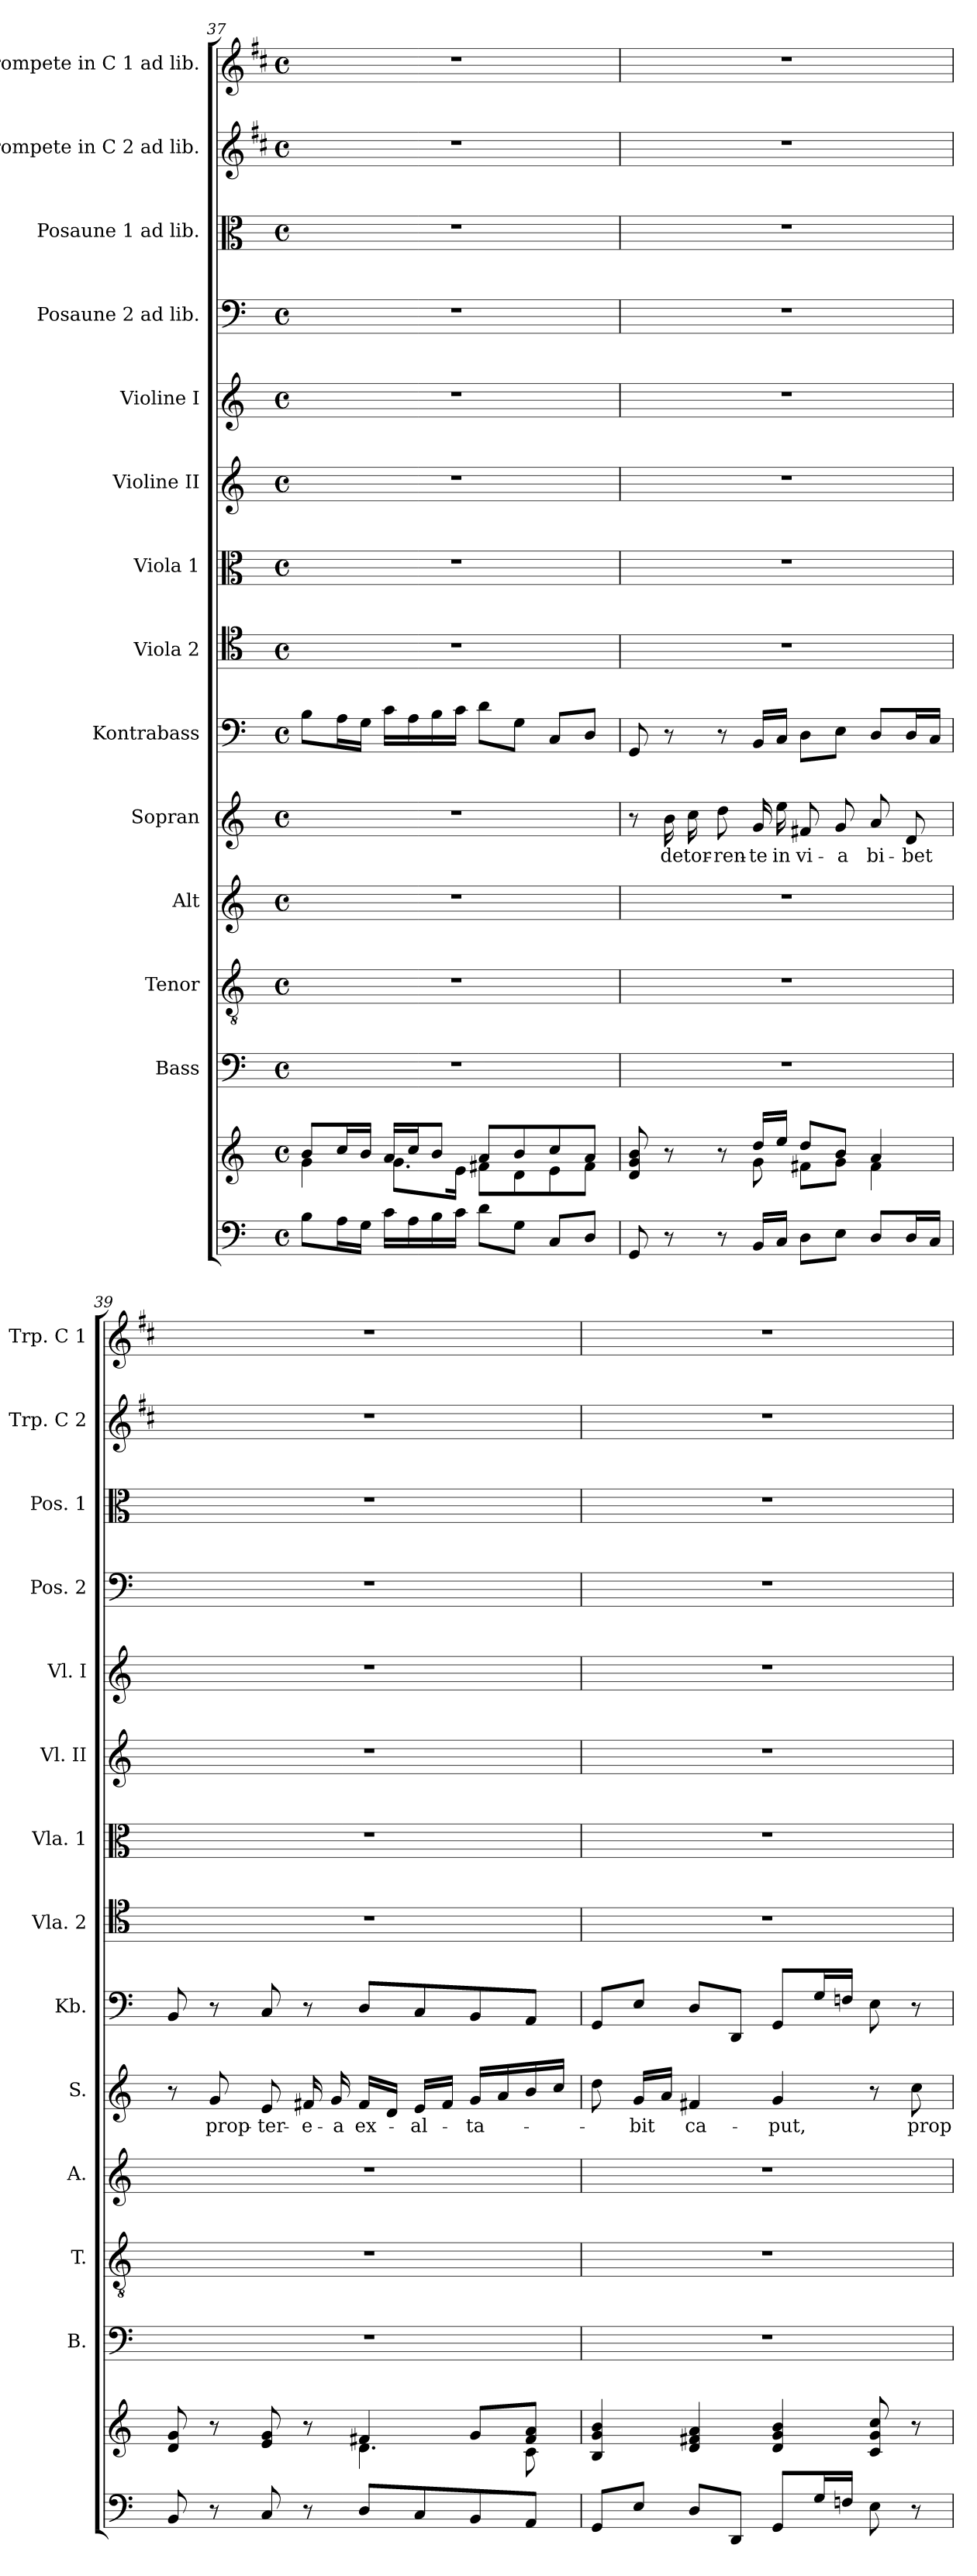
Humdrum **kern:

**kern	**kern	**kern	**kern	**kern	**kern	**text	**kern	**kern	**kern	**kern	**kern	**kern	**kern	**kern	**kern
*part14	*part14	*part13	*part12	*part11	*part10	*part10	*part9	*part8	*part7	*part6	*part5	*part4	*part3	*part2	*part1
*staff15	*staff14	*staff13	*staff12	*staff11	*staff10	*staff10	*staff9	*staff8	*staff7	*staff6	*staff5	*staff4	*staff3	*staff2	*staff1
*	*	*I"Bass	*I"Tenor	*I"Alt	*I"Sopran	*	*I"Kontrabass	*I"Viola 2	*I"Viola 1	*I"Violine II	*I"Violine I	*I"Posaune 2 ad lib.	*I"Posaune 1 ad lib.	*I"Trompete in C 2 ad lib.	*I"Trompete in C 1 ad lib.
*	*	*I'B.	*I'T.	*I'A.	*I'S.	*	*I'Kb.	*I'Vla. 2	*I'Vla. 1	*I'Vl. II	*I'Vl. I	*I'Pos. 2	*I'Pos. 1	*I'Trp. C 2	*I'Trp. C 1
!!LO:PB:g=z
*clefF4	*clefG2	*clefF4	*clefGv2	*clefG2	*clefG2	*	*clefF4	*clefC4	*clefC3	*clefG2	*clefG2	*clefF4	*clefC3	*clefG2	*clefG2
*	*	*	*	*	*	*	*ITrd7c12	*	*	*	*	*	*	*ITrd1c2	*ITrd1c2
*k[]	*k[]	*k[]	*k[]	*k[]	*k[]	*	*k[]	*k[]	*k[]	*k[]	*k[]	*k[]	*k[]	*k[]	*k[]
*C:	*C:	*C:	*C:	*C:	*C:	*	*C:	*C:	*C:	*C:	*C:	*C:	*C:	*C:	*C:
*M4/4	*M4/4	*M4/4	*M4/4	*M4/4	*M4/4	*	*M4/4	*M4/4	*M4/4	*M4/4	*M4/4	*M4/4	*M4/4	*M4/4	*M4/4
*met(c)	*met(c)	*met(c)	*met(c)	*met(c)	*met(c)	*	*met(c)	*met(c)	*met(c)	*met(c)	*met(c)	*met(c)	*met(c)	*met(c)	*met(c)
=37	=37	=37	=37	=37	=37	=37	=37	=37	=37	=37	=37	=37	=37	=37	=37
*	*^	*	*	*	*	*	*	*	*	*	*	*	*	*	*
8B\L	8b/L	4g\	1r	1r	1r	1r	.	8BB\L	1r	1r	1r	1r	1r	1r	1r	1r
16A\L	16cc/L	.	.	.	.	.	.	16AA\L	.	.	.	.	.	.	.	.
16G\JJ	16b/JJ	.	.	.	.	.	.	16GG\JJ	.	.	.	.	.	.	.	.
16c\LL	16a/LL	8.g\L	.	.	.	.	.	16C\LL	.	.	.	.	.	.	.	.
16A\	16cc/J	.	.	.	.	.	.	16AA\	.	.	.	.	.	.	.	.
16B\	8b/J	.	.	.	.	.	.	16BB\	.	.	.	.	.	.	.	.
16c\JJ	.	16e\Jk	.	.	.	.	.	16C\JJ	.	.	.	.	.	.	.	.
8d\L	8a/L	8f#X\L	.	.	.	.	.	8D\L	.	.	.	.	.	.	.	.
8G\J	8b/	8d\	.	.	.	.	.	8GG\J	.	.	.	.	.	.	.	.
8C/L	8cc/	8e\	.	.	.	.	.	8CC/L	.	.	.	.	.	.	.	.
8D/J	8a/J	8f#\J	.	.	.	.	.	8DD/J	.	.	.	.	.	.	.	.
=38	=38	=38	=38	=38	=38	=38	=38	=38	=38	=38	=38	=38	=38	=38	=38	=38
8GG/	8d/ 8g/ 8b/	4.ryy	1r	1r	1r	8r	.	8GGG/	1r	1r	1r	1r	1r	1r	1r	1r
!	!	!	!	!	!	!	!LO:LY:b	!	!	!	!	!	!	!	!	!
8r	8r	.	.	.	.	16b\	de	8r	.	.	.	.	.	.	.	.
!	!	!	!	!	!	!	!LO:LY:b	!	!	!	!	!	!	!	!	!
.	.	.	.	.	.	16cc\	tor-	.	.	.	.	.	.	.	.	.
!	!	!	!	!	!	!	!LO:LY:b	!	!	!	!	!	!	!	!	!
8r	8r	.	.	.	.	8dd\	-ren-	8r	.	.	.	.	.	.	.	.
!	!	!	!	!	!	!	!LO:LY:b	!	!	!	!	!	!	!	!	!
16BB/LL	16dd/LL	8g\	.	.	.	16g/	-te	16BBB/LL	.	.	.	.	.	.	.	.
!	!	!	!	!	!	!	!LO:LY:b	!	!	!	!	!	!	!	!	!
16C/JJ	16ee/JJ	.	.	.	.	16ee\	in	16CC/JJ	.	.	.	.	.	.	.	.
!	!	!	!	!	!	!	!LO:LY:b	!	!	!	!	!	!	!	!	!
8D\L	8dd/L	8f#X\L	.	.	.	8f#X/	vi-	8DD\L	.	.	.	.	.	.	.	.
!	!	!	!	!	!	!	!LO:LY:b	!	!	!	!	!	!	!	!	!
8E\J	8b/J	8g\J	.	.	.	8g/	-a	8EE\J	.	.	.	.	.	.	.	.
!	!	!	!	!	!	!	!LO:LY:b	!	!	!	!	!	!	!	!	!
8D/L	4a/	4f#\	.	.	.	8a/	bi-	8DD/L	.	.	.	.	.	.	.	.
!	!	!	!	!	!	!	!LO:LY:b	!	!	!	!	!	!	!	!	!
16D/L	.	.	.	.	.	8d/	-bet	16DD/L	.	.	.	.	.	.	.	.
16C/JJ	.	.	.	.	.	.	.	16CC/JJ	.	.	.	.	.	.	.	.
=39	=39	=39	=39	=39	=39	=39	=39	=39	=39	=39	=39	=39	=39	=39	=39	=39
8BB/	8d/ 8g/	2ryy	1r	1r	1r	8r	.	8BBB/	1r	1r	1r	1r	1r	1r	1r	1r
!	!	!	!	!	!	!	!LO:LY:b	!	!	!	!	!	!	!	!	!
8r	8r	.	.	.	.	8g/	prop-	8r	.	.	.	.	.	.	.	.
!	!	!	!	!	!	!	!LO:LY:b	!	!	!	!	!	!	!	!	!
8C/	8e/ 8g/	.	.	.	.	8e/	-ter-	8CC/	.	.	.	.	.	.	.	.
!	!	!	!	!	!	!	!LO:LY:b	!	!	!	!	!	!	!	!	!
8r	8r	.	.	.	.	16f#X/	-e-	8r	.	.	.	.	.	.	.	.
!	!	!	!	!	!	!	!LO:LY:b	!	!	!	!	!	!	!	!	!
.	.	.	.	.	.	16g/	-a	.	.	.	.	.	.	.	.	.
!	!	!	!	!	!	!	!LO:LY:b	!	!	!	!	!	!	!	!	!
8D/L	4f#X/	4.d\	.	.	.	16f#/LL	ex-	8DD/L	.	.	.	.	.	.	.	.
.	.	.	.	.	.	16d/JJ	.	.	.	.	.	.	.	.	.	.
!	!	!	!	!	!	!	!LO:LY:b	!	!	!	!	!	!	!	!	!
8C/	.	.	.	.	.	16e/LL	-al-	8CC/	.	.	.	.	.	.	.	.
.	.	.	.	.	.	16f#/JJ	.	.	.	.	.	.	.	.	.	.
!	!	!	!	!	!	!	!LO:LY:b	!	!	!	!	!	!	!	!	!
8BB/	8g/L	.	.	.	.	16g/LL	-ta-	8BBB/	.	.	.	.	.	.	.	.
.	.	.	.	.	.	16a/	.	.	.	.	.	.	.	.	.	.
8AA/J	8f#/ 8a/J	8c\	.	.	.	16b/	.	8AAA/J	.	.	.	.	.	.	.	.
.	.	.	.	.	.	16cc/JJ	.	.	.	.	.	.	.	.	.	.
*	*v	*v	*	*	*	*	*	*	*	*	*	*	*	*	*	*
=40	=40	=40	=40	=40	=40	=40	=40	=40	=40	=40	=40	=40	=40	=40	=40
8GG/L	4B/ 4g/ 4b/	1r	1r	1r	8dd\	.	8GGG/L	1r	1r	1r	1r	1r	1r	1r	1r
!	!	!	!	!	!	!LO:LY:b	!	!	!	!	!	!	!	!	!
8E/J	.	.	.	.	16g/LL	-bit	8EE/J	.	.	.	.	.	.	.	.
.	.	.	.	.	16a/JJ	.	.	.	.	.	.	.	.	.	.
!	!	!	!	!	!	!LO:LY:b	!	!	!	!	!	!	!	!	!
8D/L	4d/ 4f#X/ 4a/	.	.	.	4f#X/	ca-	8DD/L	.	.	.	.	.	.	.	.
8DD/J	.	.	.	.	.	.	8DDD/J	.	.	.	.	.	.	.	.
!	!	!	!	!	!	!LO:LY:b	!	!	!	!	!	!	!	!	!
8GG/L	4d/ 4g/ 4b/	.	.	.	4g/	-put,	8GGG/L	.	.	.	.	.	.	.	.
16G/L	.	.	.	.	.	.	16GG/L	.	.	.	.	.	.	.	.
16Fn/JJ	.	.	.	.	.	.	16FFn/JJ	.	.	.	.	.	.	.	.
8E\	8c/ 8g/ 8cc/	.	.	.	8r	.	8EE\	.	.	.	.	.	.	.	.
!	!	!	!	!	!	!LO:LY:b	!	!	!	!	!	!	!	!	!
8r	8r	.	.	.	8cc\	prop-	8r	.	.	.	.	.	.	.	.
=	=	=	=	=	=	=	=	=	=	=	=	=	=	=	=
*-	*-	*-	*-	*-	*-	*-	*-	*-	*-	*-	*-	*-	*-	*-	*-
